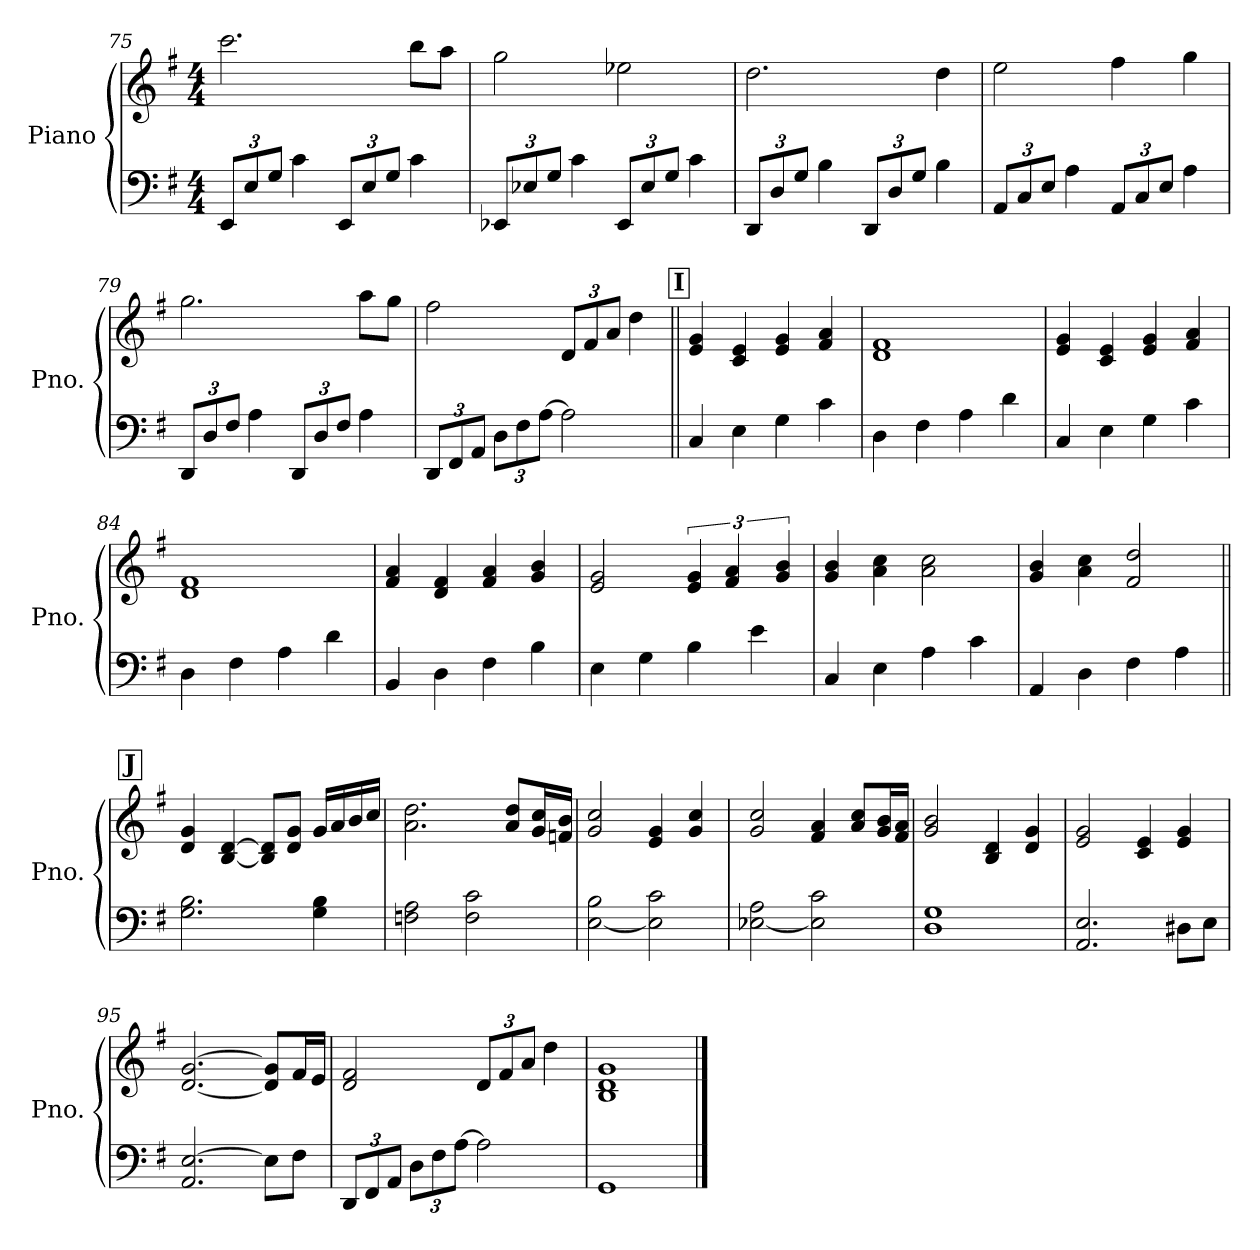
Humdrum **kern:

**kern	**kern
*part1	*part1
*staff2	*staff1
*I"Piano	*
*I'Pno.	*
*clefF4	*clefG2
*k[f#]	*k[f#]
*M4/4	*M4/4
*Xbrackettup	*
=75	=75
12EE/L	2.ccc\
12E/	.
12G/J	.
4c\	.
12EE/L	.
12E/	.
12G/J	.
4c\	8bb\L
.	8aa\J
!!LO:PB:g=z
=76	=76
12EE-X/L	2gg\
12E-X/	.
12G/J	.
4c\	.
12EE-/L	2ee-X\
12E-/	.
12G/J	.
4c\	.
=77	=77
12DD/L	2.dd\
12D/	.
12G/J	.
4B\	.
12DD/L	.
12D/	.
12G/J	.
4B\	4dd\
=78	=78
12AA/L	2ee\
12C/	.
12E/J	.
4A\	.
12AA/L	4ff#\
12C/	.
12E/J	.
4A\	4gg\
=79	=79
12DD/L	2.gg\
12D/	.
12F#/J	.
4A\	.
12DD/L	.
12D/	.
12F#/J	.
4A\	8aa\L
.	8gg\J
=80	=80
12DD/L	2ff#\
12FF#/	.
12AA/J	.
12D\L	.
12F#\	.
[12A\J	.
*	*Xbrackettup
2A\]	12d/L
.	12f#/
.	12a/J
.	4dd\
!!LO:LB:g=z
!!LO:REH:place=s1:a:B:fs=14:t=I
=81||	=81||
4C/	4e/ 4g/
4E\	4c/ 4e/
4G\	4e/ 4g/
4c\	4f#/ 4a/
=82	=82
4D\	1d 1f#
4F#\	.
4A\	.
4d\	.
=83	=83
4C/	4e/ 4g/
4E\	4c/ 4e/
4G\	4e/ 4g/
4c\	4f#/ 4a/
=84	=84
4D\	1d 1f#
4F#\	.
4A\	.
4d\	.
=85	=85
4BB/	4f#/ 4a/
4D\	4d/ 4f#/
4F#\	4f#/ 4a/
4B\	4g/ 4b/
!!LO:LB:g=z
=86	=86
4E\	2e/ 2g/
4G\	.
*	*brackettup
4B\	6e/ 6g/
.	6f#/ 6a/
4e\	.
.	6g/ 6b/
=87	=87
4C/	4g/ 4b/
4E\	4a\ 4cc\
4A\	2a\ 2cc\
4c\	.
=88	=88
4AA/	4g/ 4b/
4D\	4a\ 4cc\
4F#\	2f#/ 2dd/
4A\	.
!!LO:REH:place=s1:a:B:fs=14:t=J
=89||	=89||
2.G\ 2.B\	4d/ 4g/
.	[4B/ [4d/
.	8B/] 8d/]L
.	8d/ 8g/J
4G\ 4B\	16g/LL
.	16a/
.	16b/
.	16cc/JJ
=90	=90
2Fn\ 2A\	2.a\ 2.dd\
2F\ 2c\	.
.	8a/ 8dd/L
.	16g/ 16cc/L
.	16fn/ 16b/JJ
!!LO:LB:g=z
=91	=91
[2E\ 2B\	2g/ 2cc/
2E\] 2c\	4e/ 4g/
.	4g/ 4cc/
=92	=92
[2E-X\ 2A\	2g/ 2cc/
2E-\] 2c\	4f#/ 4a/
.	8a/ 8cc/L
.	16g/ 16b/L
.	16f#/ 16a/JJ
=93	=93
1D 1G	2g/ 2b/
.	4B/ 4d/
.	4d/ 4g/
=94	=94
2.AA/ 2.E/	2e/ 2g/
.	4c/ 4e/
8D#X\L	4e/ 4g/
8E\J	.
=95	=95
2.AA/ [2.E/	[2.d/ [2.g/
8E\L]	8d/] 8g/]L
8F#\J	16f#/L
.	16e/JJ
!!LO:LB:g=z
=96	=96
12DD/L	2d/ 2f#/
12FF#/	.
12AA/J	.
12D\L	.
12F#\	.
[12A\J	.
*	*Xbrackettup
2A\]	12d/L
.	12f#/
.	12a/J
.	4dd\
=97	=97
1GG	1B 1d 1g
==	==
*-	*-
